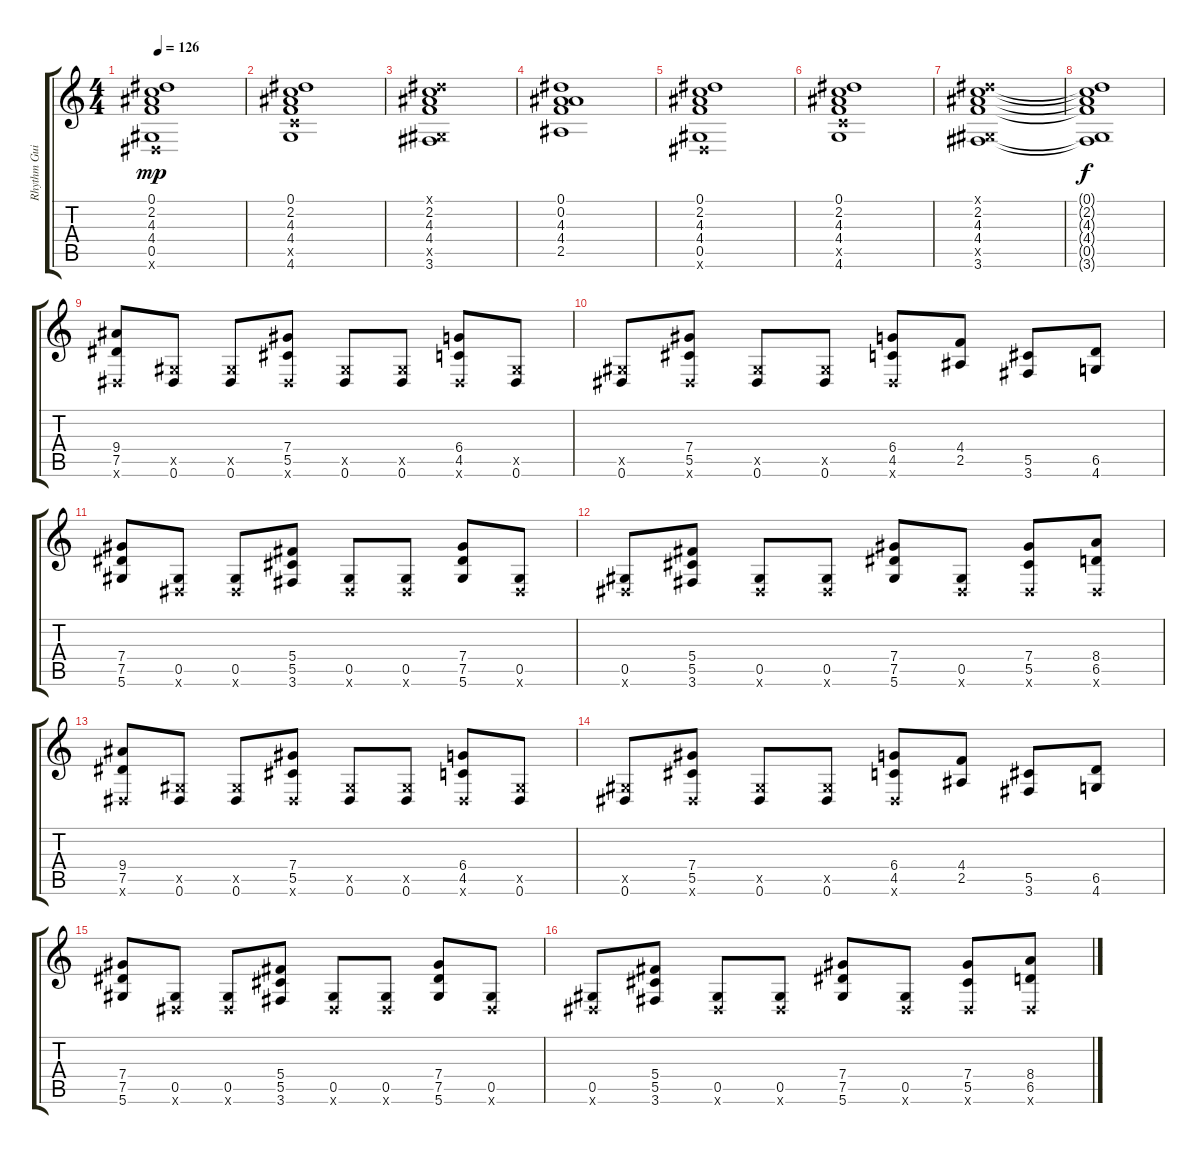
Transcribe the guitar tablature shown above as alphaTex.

\track ("Rhythm Guitar 2" "Rhythm Gui") {instrument distortionguitar}
\staff {score tabs}
\tuning (Eb4 Bb3 Gb3 Db3 Ab2 Eb2) {hide}
\ts (4 4)
\tempo 126
\clef g2
\ks c
(0.1 2.2 4.3 4.4 0.5 0.6{x}).1{dy mp} |
(0.1 2.2 4.3 4.4 4.5{x} 4.6).1 |
(0.1{x} 2.2 4.3 4.4 0.5{x} 3.6).1 |
(0.1 0.2 4.3 4.4 2.5).1 |
(0.1 2.2 4.3 4.4 0.5 0.6{x}).1 |
(0.1 2.2 4.3 4.4 4.5{x} 4.6).1 |
(0.1{x} 2.2 4.3 4.4 0.5{x} 3.6).1 |
(0.1{t} 2.2{t} 4.3{t} 4.4{t} 0.5{t} 3.6{t}).1{dy f} |
(9.4 7.5 0.6{x}).8 (0.5{x} 0.6).8 (0.5{x} 0.6).8 (7.4 5.5 0.6{x}).8 (0.5{x} 0.6).8 (0.5{x} 0.6).8 (6.4 4.5 0.6{x}).8 (0.5{x} 0.6).8 |
(0.5{x} 0.6).8 (7.4 5.5 0.6{x}).8 (0.5{x} 0.6).8 (0.5{x} 0.6).8 (6.4 4.5 0.6{x}).8 (4.4 2.5).8 (5.5 3.6).8 (6.5 4.6).8 |
(7.4 7.5 5.6).8 (0.5 0.6{x}).8 (0.5 0.6{x}).8 (5.4 5.5 3.6).8 (0.5 0.6{x}).8 (0.5 0.6{x}).8 (7.4 7.5 5.6).8 (0.5 0.6{x}).8 |
(0.5 0.6{x}).8 (5.4 5.5 3.6).8 (0.5 0.6{x}).8 (0.5 0.6{x}).8 (7.4 7.5 5.6).8 (0.5 0.6{x}).8 (7.4 5.5 0.6{x}).8 (8.4 6.5 0.6{x}).8 |
(9.4 7.5 0.6{x}).8 (0.5{x} 0.6).8 (0.5{x} 0.6).8 (7.4 5.5 0.6{x}).8 (0.5{x} 0.6).8 (0.5{x} 0.6).8 (6.4 4.5 0.6{x}).8 (0.5{x} 0.6).8 |
(0.5{x} 0.6).8 (7.4 5.5 0.6{x}).8 (0.5{x} 0.6).8 (0.5{x} 0.6).8 (6.4 4.5 0.6{x}).8 (4.4 2.5).8 (5.5 3.6).8 (6.5 4.6).8 |
(7.4 7.5 5.6).8 (0.5 0.6{x}).8 (0.5 0.6{x}).8 (5.4 5.5 3.6).8 (0.5 0.6{x}).8 (0.5 0.6{x}).8 (7.4 7.5 5.6).8 (0.5 0.6{x}).8 |
(0.5 0.6{x}).8 (5.4 5.5 3.6).8 (0.5 0.6{x}).8 (0.5 0.6{x}).8 (7.4 7.5 5.6).8 (0.5 0.6{x}).8 (7.4 5.5 0.6{x}).8 (8.4 6.5 0.6{x}).8
